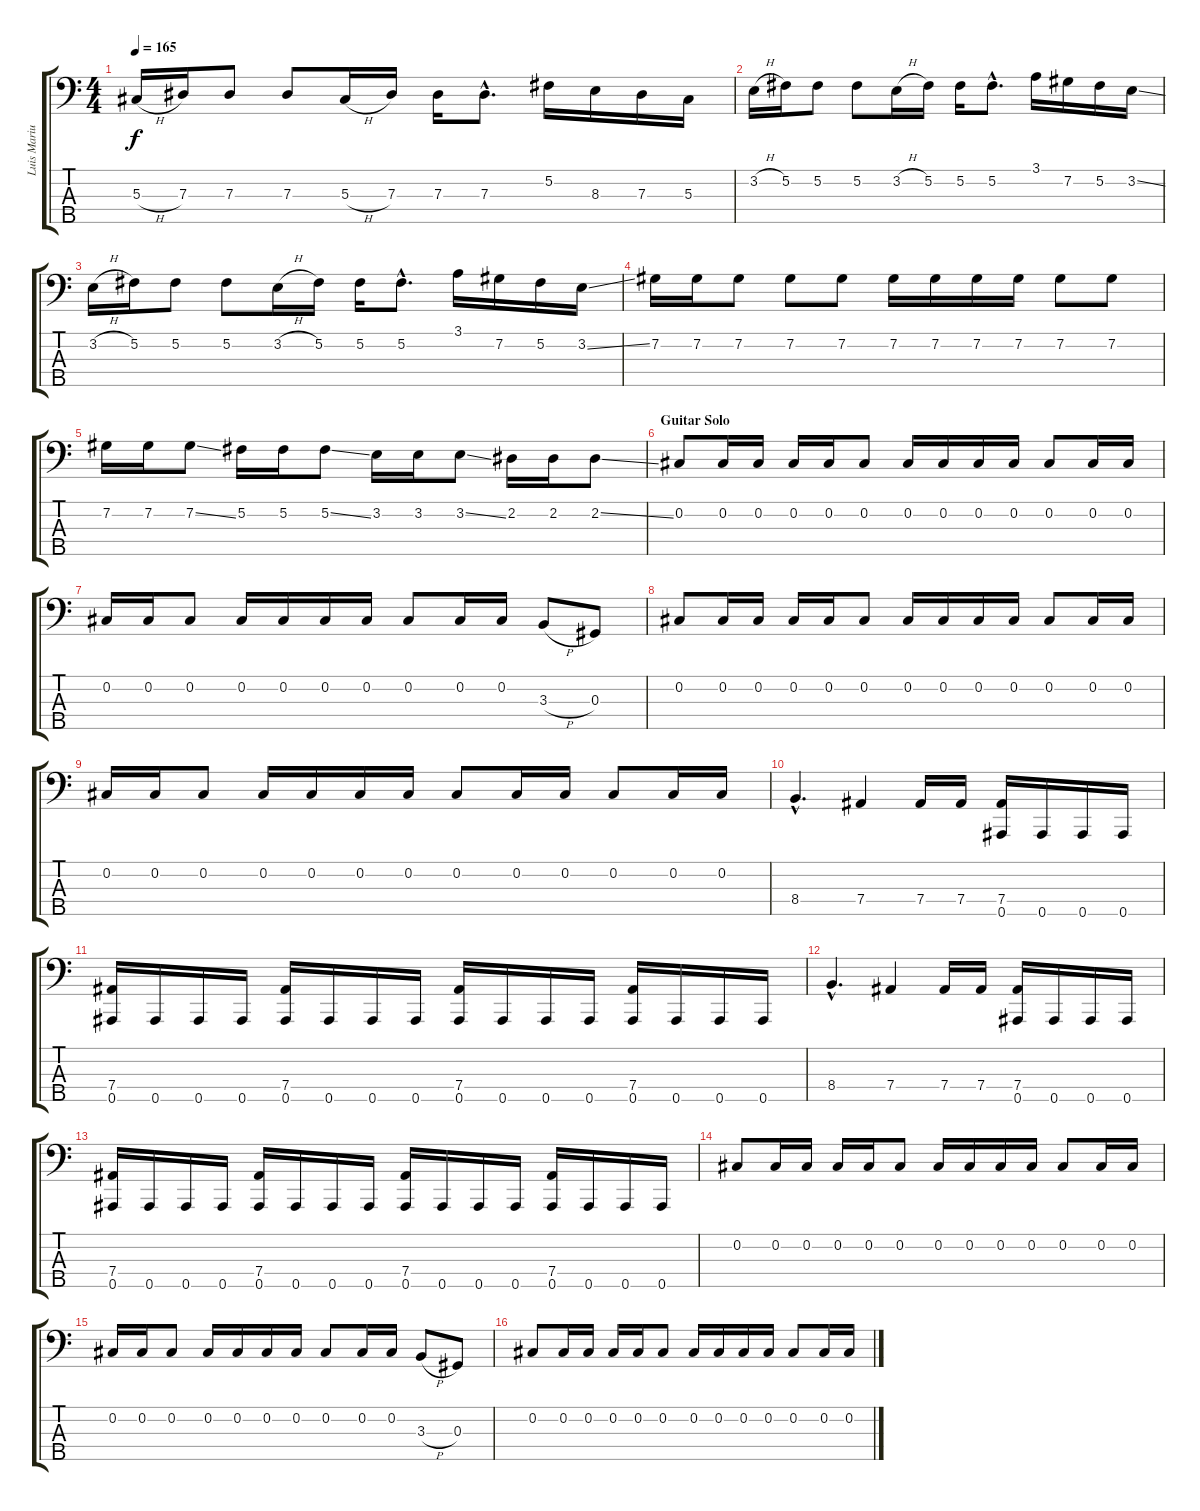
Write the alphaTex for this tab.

\track ("Luis Mariutti" "Luis Mariu") {instrument electricbassfinger}
\staff {score tabs}
\tuning (Gb2 Db2 Ab1 Eb1 Bb0) {hide}
\ts (4 4)
\tempo 165
\clef f4
\ks c
5.3{h}.16{dy f} 7.3.16 7.3.8 7.3.8 5.3{h}.16 7.3.16 7.3.16 7.3{hac}.8{d} 5.2.16 8.3.16 7.3.16 5.3.16 |
3.2{h}.16 5.2.16 5.2.8 5.2.8 3.2{h}.16 5.2.16 5.2.16 5.2{hac}.8{d} 3.1.16 7.2.16 5.2.16 3.2{ss}.16 |
3.2{h}.16 5.2.16 5.2.8 5.2.8 3.2{h}.16 5.2.16 5.2.16 5.2{hac}.8{d} 3.1.16 7.2.16 5.2.16 3.2{ss}.16 |
7.2.16 7.2.16 7.2.8 7.2.8 7.2.8 7.2.16 7.2.16 7.2.16 7.2.16 7.2.8 7.2.8 |
7.2.16 7.2.16 7.2{ss}.8 5.2.16 5.2.16 5.2{ss}.8 3.2.16 3.2.16 3.2{ss}.8 2.2.16 2.2.16 2.2{ss}.8 |
\section ("" "Guitar Solo")
0.2.8{instrument electricbassfinger} 0.2.16 0.2.16 0.2.16 0.2.16 0.2.8 0.2.16 0.2.16 0.2.16 0.2.16 0.2.8 0.2.16 0.2.16 |
0.2.16 0.2.16 0.2.8 0.2.16 0.2.16 0.2.16 0.2.16 0.2.8 0.2.16 0.2.16 3.3{h}.8 0.3.8 |
0.2.8 0.2.16 0.2.16 0.2.16 0.2.16 0.2.8 0.2.16 0.2.16 0.2.16 0.2.16 0.2.8 0.2.16 0.2.16 |
0.2.16 0.2.16 0.2.8 0.2.16 0.2.16 0.2.16 0.2.16 0.2.8 0.2.16 0.2.16 0.2.8 0.2.16 0.2.16 |
8.4{hac}.4{d} 7.4.4 7.4.16 7.4.16 (7.4 0.5).16 0.5.16 0.5.16 0.5.16 |
(7.4 0.5).16 0.5.16 0.5.16 0.5.16 (7.4 0.5).16 0.5.16 0.5.16 0.5.16 (7.4 0.5).16 0.5.16 0.5.16 0.5.16 (7.4 0.5).16 0.5.16 0.5.16 0.5.16 |
8.4{hac}.4{d} 7.4.4 7.4.16 7.4.16 (7.4 0.5).16 0.5.16 0.5.16 0.5.16 |
(7.4 0.5).16 0.5.16 0.5.16 0.5.16 (7.4 0.5).16 0.5.16 0.5.16 0.5.16 (7.4 0.5).16 0.5.16 0.5.16 0.5.16 (7.4 0.5).16 0.5.16 0.5.16 0.5.16 |
0.2.8 0.2.16 0.2.16 0.2.16 0.2.16 0.2.8 0.2.16 0.2.16 0.2.16 0.2.16 0.2.8 0.2.16 0.2.16 |
0.2.16 0.2.16 0.2.8 0.2.16 0.2.16 0.2.16 0.2.16 0.2.8 0.2.16 0.2.16 3.3{h}.8 0.3.8 |
0.2.8 0.2.16 0.2.16 0.2.16 0.2.16 0.2.8 0.2.16 0.2.16 0.2.16 0.2.16 0.2.8 0.2.16 0.2.16
